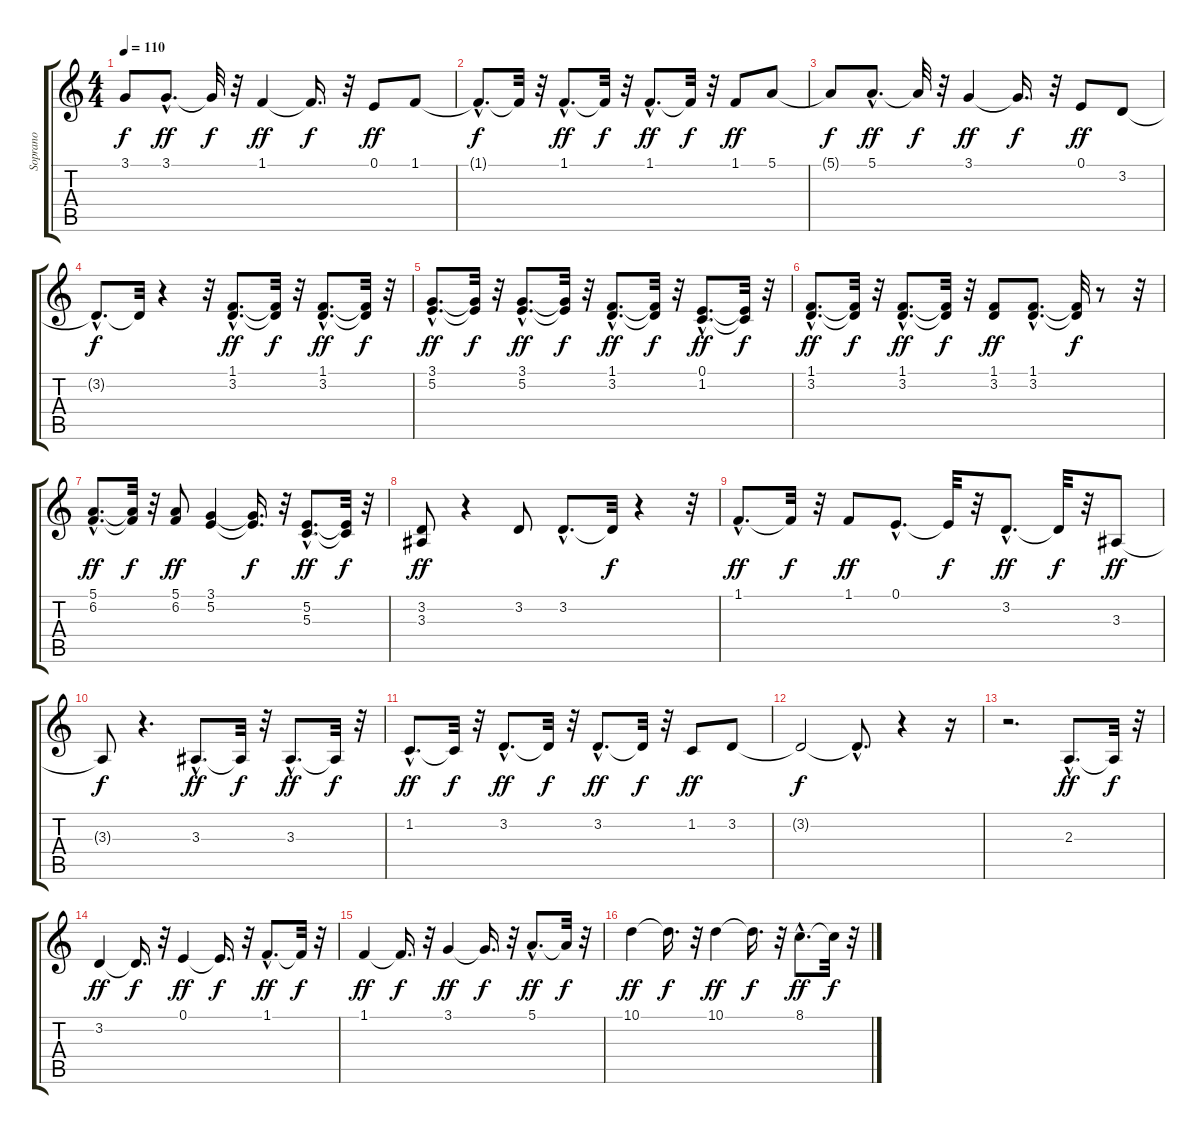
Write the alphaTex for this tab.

\track ("Soprano" "Soprano") {instrument lead6voice}
\staff {score tabs}
\tuning (E4 B3 G3 D3 A2 E2) {hide}
\ts (4 4)
\tempo 110
\clef g2
\ks c
3.1{t}.8{dy f} 3.1{hac}.8{d dy ff} 3.1{t}.32{dy f} r.32 1.1.4{dy ff} 1.1{t}.16{d dy f} r.32 0.1.8{dy ff} 1.1.8 |
1.1{hac t}.8{d dy f} 1.1{t}.32 r.32 1.1{hac}.8{d dy ff} 1.1{t}.32{dy f} r.32 1.1{hac}.8{d dy ff} 1.1{t}.32{dy f} r.32 1.1.8{dy ff} 5.1.8 |
5.1{t}.8{dy f} 5.1{hac}.8{d dy ff} 5.1{t}.32{dy f} r.32 3.1.4{dy ff} 3.1{t}.16{d dy f} r.32 0.1.8{dy ff} 3.2.8 |
3.2{hac t}.8{d dy f} 3.2{t}.32 r.4 r.32 (1.1{hac} 3.2{hac}).8{d dy ff} (1.1{t} 3.2{t}).32{dy f} r.32 (1.1{hac} 3.2{hac}).8{d dy ff} (1.1{t} 3.2{t}).32{dy f} r.32 |
(3.1{hac} 5.2{hac}).8{d dy ff} (3.1{t} 5.2{t}).32{dy f} r.32 (3.1{hac} 5.2{hac}).8{d dy ff} (3.1{t} 5.2{t}).32{dy f} r.32 (1.1{hac} 3.2{hac}).8{d dy ff} (1.1{t} 3.2{t}).32{dy f} r.32 (0.1{hac} 1.2{hac}).8{d dy ff} (0.1{t} 1.2{t}).32{dy f} r.32 |
(1.1{hac} 3.2{hac}).8{d dy ff} (1.1{t} 3.2{t}).32{dy f} r.32 (1.1{hac} 3.2{hac}).8{d dy ff} (1.1{t} 3.2{t}).32{dy f} r.32 (1.1 3.2).8{dy ff} (1.1{hac} 3.2{hac}).8{d} (1.1{t} 3.2{t}).32{dy f} r.8 r.32 |
(5.1{hac} 6.2{hac}).8{d dy ff} (5.1{t} 6.2{t}).32{dy f} r.32 (5.1 6.2).8{dy ff} (3.1 5.2).4 (3.1{t} 5.2{t}).16{d dy f} r.32 (5.2{hac} 5.3{hac}).8{d dy ff} (5.2{t} 5.3{t}).32{dy f} r.32 |
(3.2 3.3).8{dy ff} r.4 3.2.8 3.2{hac}.8{d} 3.2{t}.32{dy f} r.4 r.32 |
1.1{hac}.8{d dy ff} 1.1{t}.32{dy f} r.32 1.1.8{dy ff} 0.1{hac}.8{d} 0.1{t}.32{dy f} r.32 3.2{hac}.8{d dy ff} 3.2{t}.32{dy f} r.32 3.3.8{dy ff} |
3.3{t}.8{dy f} r.4{d} 3.3{hac}.8{d dy ff} 3.3{t}.32{dy f} r.32 3.3{hac}.8{d dy ff} 3.3{t}.32{dy f} r.32 |
1.2{hac}.8{d dy ff} 1.2{t}.32{dy f} r.32 3.2{hac}.8{d dy ff} 3.2{t}.32{dy f} r.32 3.2{hac}.8{d dy ff} 3.2{t}.32{dy f} r.32 1.2.8{dy ff} 3.2.8 |
3.2{t}.2{dy f} 3.2{hac t}.8{d} r.4 r.16 |
r.2{d} 2.3{hac}.8{d dy ff} 2.3{t}.32{dy f} r.32 |
3.2.4{dy ff} 3.2{t}.16{d dy f} r.32 0.1.4{dy ff} 0.1{t}.16{d dy f} r.32 1.1{hac}.8{d dy ff} 1.1{t}.32{dy f} r.32 |
1.1.4{dy ff} 1.1{t}.16{d dy f} r.32 3.1.4{dy ff} 3.1{t}.16{d dy f} r.32 5.1{hac}.8{d dy ff} 5.1{t}.32{dy f} r.32 |
10.1.4{dy ff} 10.1{t}.16{d dy f} r.32 10.1.4{dy ff} 10.1{t}.16{d dy f} r.32 8.1{hac}.8{d dy ff} 8.1{t}.32{dy f} r.32
